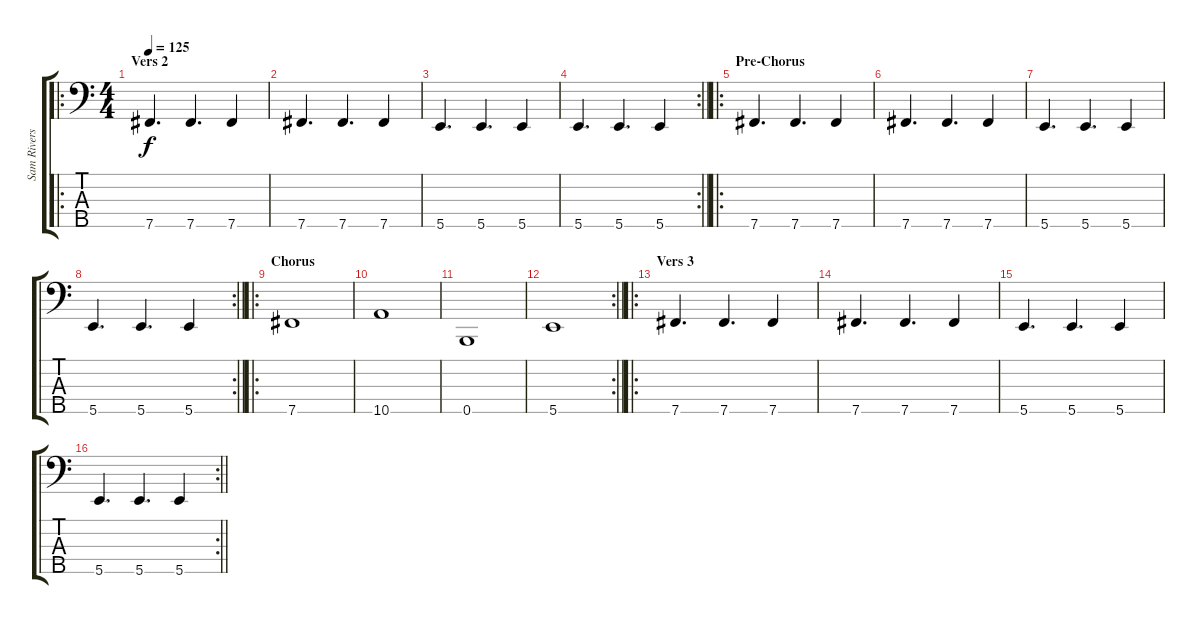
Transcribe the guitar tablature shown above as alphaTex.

\track ("Sam Rivers" "Sam Rivers") {instrument electricbassfinger}
\staff {score tabs}
\tuning (G2 D2 A1 E1 B0) {hide}
\ro
\ts (4 4)
\section ("" "Vers 2")
\tempo 125
\clef f4
\ks c
7.5.4{d dy f} 7.5.4{d} 7.5.4 |
7.5.4{d} 7.5.4{d} 7.5.4 |
5.5.4{d} 5.5.4{d} 5.5.4 |
\rc 2
\barLineRight lightlight
5.5.4{d} 5.5.4{d} 5.5.4 |
\ro
\section ("" "Pre-Chorus")
7.5.4{d} 7.5.4{d} 7.5.4 |
7.5.4{d} 7.5.4{d} 7.5.4 |
5.5.4{d} 5.5.4{d} 5.5.4 |
\rc 2
\barLineRight lightlight
5.5.4{d} 5.5.4{d} 5.5.4 |
\ro
\section ("" "Chorus")
7.5.1 |
10.5.1 |
0.5.1 |
\rc 2
\barLineRight lightlight
5.5.1 |
\ro
\section ("" "Vers 3")
7.5.4{d} 7.5.4{d} 7.5.4 |
7.5.4{d} 7.5.4{d} 7.5.4 |
5.5.4{d} 5.5.4{d} 5.5.4 |
\rc 2
\barLineRight lightlight
5.5.4{d} 5.5.4{d} 5.5.4
